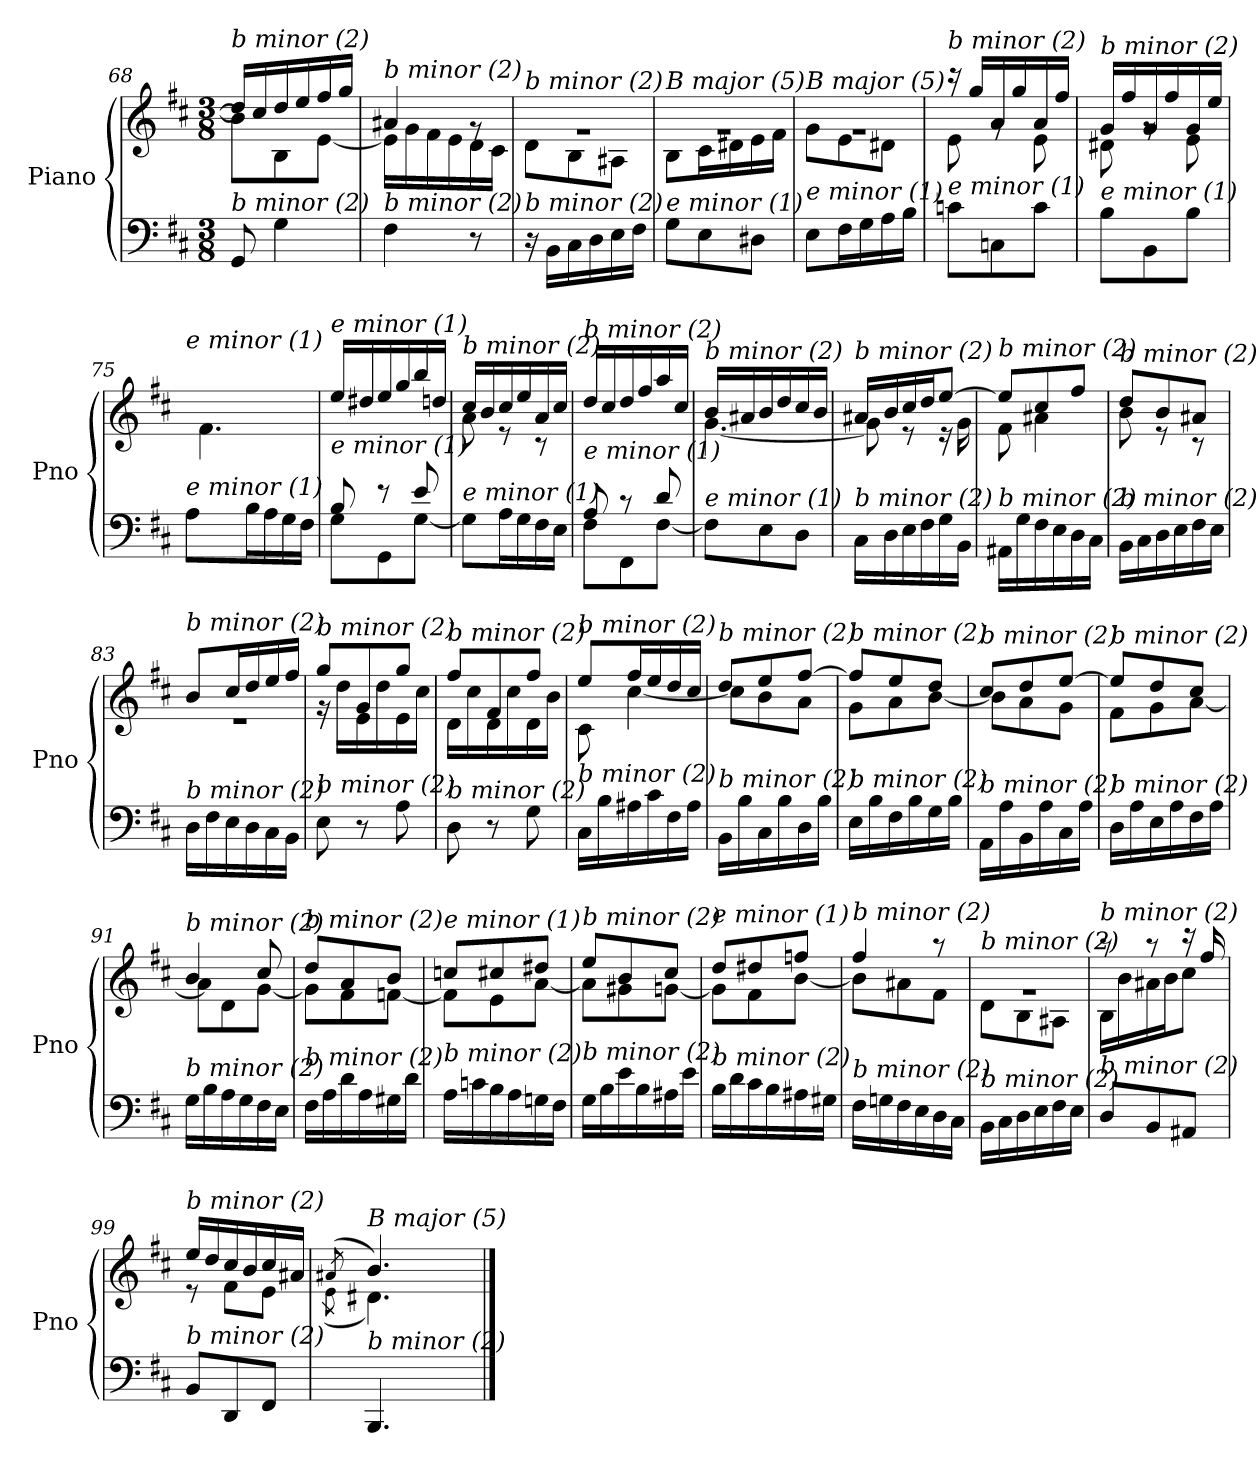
**kern	**kern
*part1	*part1
*staff2	*staff1
*I"Piano	*
*I'Pno	*
*clefF4	*clefG2
*k[f#c#]	*k[f#c#]
*M3/8	*M3/8
=68	=68
*	*^
!	!LO:TX:i:t=b minor (2)	!
!LO:TX:i:t=b minor (2)	!	!
8GG/	16dd/LL]	8b\L]
.	16cc#/	.
4G\	16dd/	8B\
.	16ee/	.
.	16ff#/	[8e\J
.	16gg/JJ	.
=69	=69	=69
!	!LO:TX:i:t=b minor (2)	!
!LO:TX:i:t=b minor (2)	!	!
4F#\	4a#X/	16e\LL]
.	.	16g\
.	.	16f#\
.	.	16e\
8r	8rg	16d\
.	.	16c#\JJ
=70	=70	=70
!	!LO:TX:i:t=b minor (2)	!
!LO:TX:i:t=b minor (2)	!	!
16r	4.rg	8d\L
16BB\LL	.	.
16C#\	.	8B\
16D\	.	.
16E\	.	8A#X\J
16F#\JJ	.	.
!!LO:LB:g=z	!!
=71	=71	=71
!	!LO:TX:i:t=B major (5)	!
!LO:TX:i:t=e minor (1)	!	!
8G\L	4.rg	8B\L
8E\	.	16c#\L
.	.	16d#X\
8D#X\J	.	16e\
.	.	16f#\JJ
=72	=72	=72
!	!LO:TX:i:t=B major (5)	!
!LO:TX:i:t=e minor (1)	!	!
8E\L	4.rg	8g\L
16F#\L	.	8e\
16G\	.	.
16A\	.	8d#X\J
16B\JJ	.	.
=73	=73	=73
!	!LO:TX:i:t=b minor (2)	!
!LO:TX:i:t=e minor (1)	!	!
8cn\L	16r	8e\
.	16gg/LL	.
8Cn\	16a/	8rg
.	16gg/	.
8c\J	16a/	8e\
.	16ff#/JJ	.
=74	=74	=74
!	!LO:TX:i:t=b minor (2)	!
!LO:TX:i:t=e minor (1)	!	!
8B\L	16g/LL	8d#X\
.	16ff#/	.
8BB\	16g/	8rg
.	16ff#/	.
8B\J	16g/	8e\
.	16ee/JJ	.
=75	=75	=75
!	!LO:TX:i:t=e minor (1)	!
!LO:TX:i:t=e minor (1)	!	!
8A\L	16f#/LLyy	4.f#\
.	16ee/	.
16B\L	16dd#X/	.
16A\	16ff#/	.
16G\	16b/	.
16F#\JJ	16dd#/JJ	.
*	*v	*v
!!LO:LB:g=z
=76	=76
*^	*
!	!	!LO:TX:i:t=e minor (1)
!LO:TX:i:t=e minor (1)	!	!
8B/	8G\L	16ee/LL
.	.	16dd#X/
8r	8GG\	16ee/
.	.	16gg/
8e/	[8G\J	16bb/
.	.	16ddn/JJ
*v	*v	*
=77	=77
*	*^
!	!LO:TX:i:t=b minor (2)	!
!LO:TX:i:t=e minor (1)	!	!
8G\L]	16cc#/LL	8a\
.	16b/	.
16A\L	16cc#/	8r
16G\	16ee/	.
16F#\	16a/	8r
16E\JJ	16cc#/JJ	.
*	*v	*v
=78	=78
*^	*
!	!	!LO:TX:i:t=b minor (2)
!LO:TX:i:t=e minor (1)	!	!
8A/	8F#\L	16dd/LL
.	.	16cc#/
8r	8FF#\	16dd/
.	.	16ff#/
8d/	[8F#\J	16aa/
.	.	16cc#/JJ
*v	*v	*
=79	=79
*	*^
!	!LO:TX:i:t=b minor (2)	!
!LO:TX:i:t=e minor (1)	!	!
8F#\L]	16b/LL	[4.g\
.	16a#X/	.
8E\	16b/	.
.	16dd/	.
8D\J	16cc#/	.
.	16b/JJ	.
=80	=80	=80
!	!LO:TX:i:t=b minor (2)	!
!LO:TX:i:t=b minor (2)	!	!
16C#\LL	16a#X/LL	8g\]
16D\	16b/	.
16E\	16cc#/	8r
16F#\	16dd/J	.
16G\	[8ee/J	16r
16BB\JJ	.	16g\
!!LO:LB:g=z	!!
=81	=81	=81
!	!LO:TX:i:t=b minor (2)	!
!LO:TX:i:t=b minor (2)	!	!
16AA#X\LL	8ee/L]	8f#\
16G\	.	.
16F#\	8cc#/	4a#X\
16E\	.	.
16D\	8ff#/J	.
16C#\JJ	.	.
=82	=82	=82
!	!LO:TX:i:t=b minor (2)	!
!LO:TX:i:t=b minor (2)	!	!
16BB\LL	8dd/L	8b\
16C#\	.	.
16D\	8b/	8r
16E\	.	.
16F#\	8a#X/J	8r
16E\JJ	.	.
=83	=83	=83
!	!LO:TX:i:t=b minor (2)	!
!LO:TX:i:t=b minor (2)	!	!
16D\LL	8b/L	4.r
16F#\	.	.
16E\	16cc#/L	.
16D\	16dd/	.
16C#\	16ee/	.
16BB\JJ	16ff#/JJ	.
=84	=84	=84
!	!LO:TX:i:t=b minor (2)	!
!LO:TX:i:t=b minor (2)	!	!
8E\	8gg/L	16r
.	.	16dd\LL
8r	8g/	16e\
.	.	16dd\
8A\	8gg/J	16e\
.	.	16cc#\JJ
=85	=85	=85
!	!LO:TX:i:t=b minor (2)	!
!LO:TX:i:t=b minor (2)	!	!
8D\	8ff#/L	16d\LL
.	.	16cc#\
8r	8f#/	16d\
.	.	16cc#\
8G\	8ff#/J	16d\
.	.	16b\JJ
!!LO:LB:g=z	!!
=86	=86	=86
!	!LO:TX:i:t=b minor (2)	!
!LO:TX:i:t=b minor (2)	!	!
16C#\LL	8ee/L	8c#\
16B\	.	.
16A#X\	16ff#/L	[4cc#\
16c#\	16ee/	.
16F#\	16dd/	.
16A#\JJ	16cc#/JJ	.
=87	=87	=87
!	!LO:TX:i:t=b minor (2)	!
!LO:TX:i:t=b minor (2)	!	!
16BB\LL	8dd/L	8cc#\L]
16B\	.	.
16C#\	8ee/	8b\
16B\	.	.
16D\	[8ff#/J	8a\J
16B\JJ	.	.
=88	=88	=88
!	!LO:TX:i:t=b minor (2)	!
!LO:TX:i:t=b minor (2)	!	!
16E\LL	8ff#/L]	8g\L
16B\	.	.
16F#\	8ee/	8a\
16B\	.	.
16G\	8dd/J	[8b\J
16B\JJ	.	.
=89	=89	=89
!	!LO:TX:i:t=b minor (2)	!
!LO:TX:i:t=b minor (2)	!	!
16AA\LL	8cc#/L	8b\L]
16A\	.	.
16BB\	8dd/	8a\
16A\	.	.
16C#\	[8ee/J	8g\J
16A\JJ	.	.
=90	=90	=90
!	!LO:TX:i:t=b minor (2)	!
!LO:TX:i:t=b minor (2)	!	!
16D\LL	8ee/L]	8f#\L
16A\	.	.
16E\	8dd/	8g\
16A\	.	.
16F#\	8cc#/J	[8a\J
16A\JJ	.	.
!!LO:LB:g=z	!!
=91	=91	=91
!	!LO:TX:i:t=b minor (2)	!
!LO:TX:i:t=b minor (2)	!	!
16G\LL	4b/	8a\L]
16B\	.	.
16A\	.	8d\
16G\	.	.
16F#\	8cc#/	[8g\J
16E\JJ	.	.
=92	=92	=92
!	!LO:TX:i:t=b minor (2)	!
!LO:TX:i:t=b minor (2)	!	!
16F#\LL	8dd/L	8g\L]
16A\	.	.
16d\	8a/	8f#\
16A\	.	.
16G#X\	8b/J	[8fn\J
16d\JJ	.	.
=93	=93	=93
!	!LO:TX:i:t=e minor (1)	!
!LO:TX:i:t=b minor (2)	!	!
16A\LL	8ccn/L	8f\L]
16cn\	.	.
16B\	8cc#X/	8e\
16A\	.	.
16Gn\	8dd#X/J	[8a\J
16F#\JJ	.	.
=94	=94	=94
!	!LO:TX:i:t=b minor (2)	!
!LO:TX:i:t=b minor (2)	!	!
16G\LL	8ee/L	8a\L]
16B\	.	.
16e\	8b/	8g#X\
16B\	.	.
16A#X\	8cc#/J	[8gn\J
16e\JJ	.	.
=95	=95	=95
!	!LO:TX:i:t=e minor (1)	!
!LO:TX:i:t=b minor (2)	!	!
16B\LL	8dd/L	8g\L]
16d\	.	.
16c#\	8dd#X/	8f#\
16B\	.	.
16A#X\	8ffni/J	[8b\J
16G#X\JJ	.	.
!!LO:PB:g=z	!!
=96	=96	=96
!	!LO:TX:i:t=b minor (2)	!
!LO:TX:i:t=b minor (2)	!	!
16F#\LL	4ff#/	8b\L]
16Gn\	.	.
16F#\	.	8a#X\
16E\	.	.
16D\	8r	8f#\J
16C#\JJ	.	.
=97	=97	=97
!	!LO:TX:i:t=b minor (2)	!
!LO:TX:i:t=b minor (2)	!	!
16BB\LL	4.rg	8d\L
16C#\	.	.
16D\	.	8B\
16E\	.	.
16F#\	.	8A#X\J
16E\JJ	.	.
=98	=98	=98
!	!LO:TX:i:t=b minor (2)	!
!LO:TX:i:t=b minor (2)	!	!
8D/L	8r	16B\LL
.	.	16b\
8BB/	8r	16a#X\
.	.	16b\J
8AA#X/J	16r	8cc#\J
.	16ff#/	.
=99	=99	=99
!	!LO:TX:i:t=b minor (2)	!
!LO:TX:i:t=b minor (2)	!	!
8BB/L	16ee/LL	8r
.	16dd/	.
8DD/	16cc#/	8f#\L
.	16b/	.
8FF#/J	16cc#/	8e\J
.	16a#X/JJ	.
=100	=100	=100
.	(>8qa#X/	(8qe\
*	*	*^
!	!LO:TX:i:t=B major (5)	!	!
!LO:TX:i:t=b minor (2)	!	!	!
4.BBB/	4.b/)	4.d#X\)	8e!yy 8a#!yy
.	.	.	4d#!yy 4b!yy
*	*v	*v	*v
==	==
*-	*-
